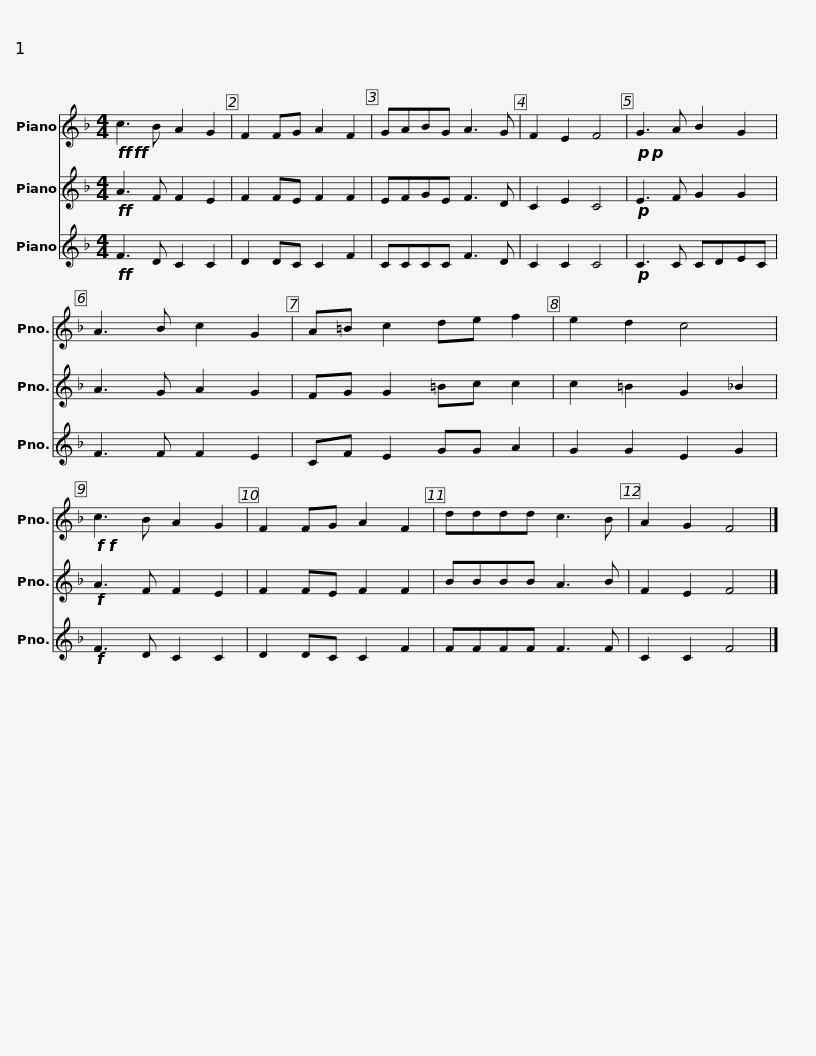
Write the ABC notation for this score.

X:1
%%score 1 2 3
L:1/8
M:4/4
I:linebreak $
K:F
V:1 treble
V:2 treble
V:3 treble
V:1
!ff!!ff! c3 B A2 G2 | F2 FG A2 F2 | GABG A3 G | F2 E2 F4 |$!p!!p! G3 A B2 G2 | %5
 A3 B c2 G2 | A=B c2 de f2 | e2 d2 c4 |$!f!!f! c3 B A2 G2 | F2 FG A2 F2 | %10
 dddd c3 B | A2 G2 F4 |] %12
V:2
!ff! A3 F F2 E2 | F2 FE F2 F2 | EFGE F3 D | C2 E2 C4 |$!p! E3 F G2 G2 | %5
 A3 G A2 G2 | FG G2 =Bc c2 | c2 =B2 G2 _B2 |$!f! A3 F F2 E2 | F2 FE F2 F2 | %10
 BBBB A3 B | F2 E2 F4 |] %12
V:3
!ff! F3 D C2 C2 | D2 DC C2 F2 | CCCC F3 D | C2 C2 C4 |$!p! C3 C CDEC | %5
 F3 F F2 E2 | CF E2 GG A2 | G2 G2 E2 G2 |$!f! F3 D C2 C2 | D2 DC C2 F2 | %10
 FFFF F3 F | C2 C2 F4 |] %12
